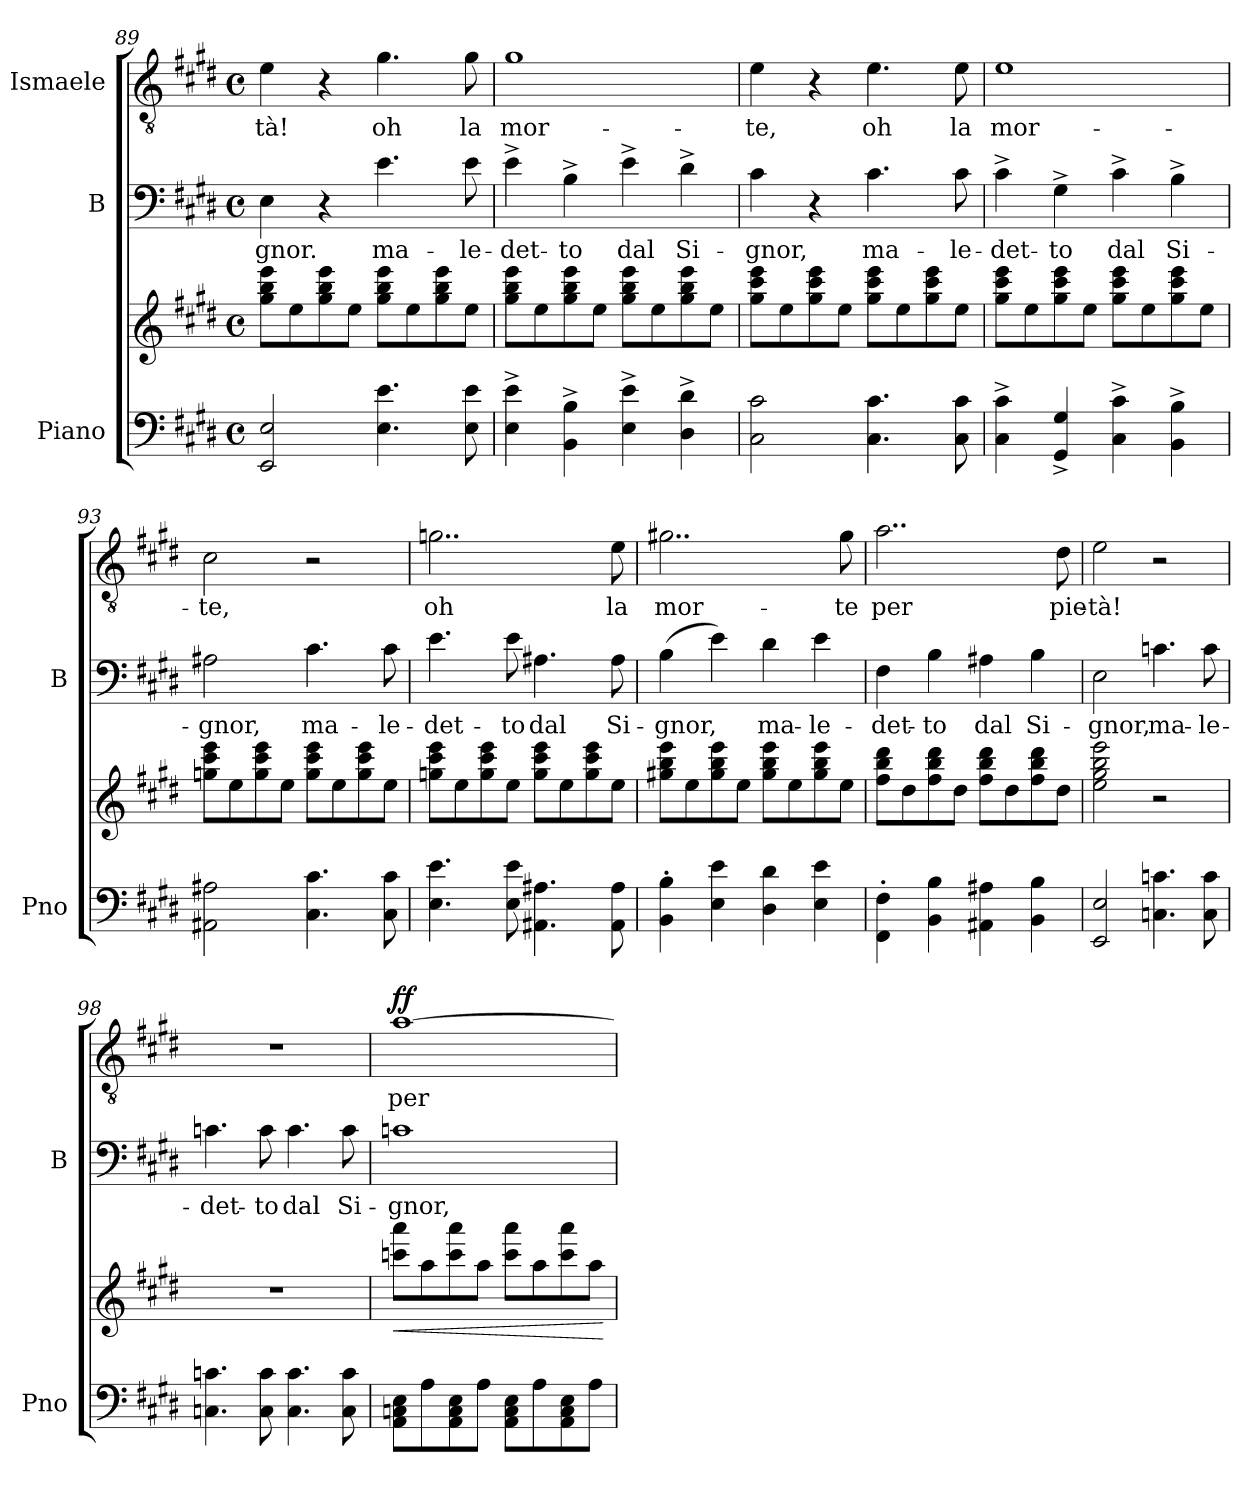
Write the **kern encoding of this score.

**kern	**kern	**dynam	**kern	**text	**kern	**text	**dynam
*part3	*part3	*part3	*part2	*part2	*part1	*part1	*part1
*staff4	*staff3	*staff3/4	*staff2	*staff2	*staff1	*staff1	*staff1
*I"Piano	*	*	*I"B	*	*I"Ismaele	*	*
*I'Pno	*	*	*I'B	*	*	*	*
*clefF4	*clefG2	*	*clefF4	*	*clefGv2	*	*
*k[f#c#g#d#]	*k[f#c#g#d#]	*	*k[f#c#g#d#]	*	*k[f#c#g#d#]	*	*
*M4/4	*M4/4	*	*M4/4	*	*M4/4	*	*
*met(c)	*met(c)	*	*met(c)	*	*met(c)	*	*
=89	=89	=89	=89	=89	=89	=89	=89
!	!	!	!	!LO:LY:b	!	!LO:LY:b	!
2EE/ 2E/	8gg#\ 8bb\ 8eee\L	.	4E\	-gnor.	4e\	-tà!	.
.	8ee\	.	.	.	.	.	.
.	8gg#\ 8bb\ 8eee\	.	4r	.	4r	.	.
.	8ee\J	.	.	.	.	.	.
!	!	!	!	!LO:LY:b	!	!LO:LY:b	!
4.E\ 4.e\	8gg#\ 8bb\ 8eee\L	.	4.e\	ma-	4.g#\	oh	.
.	8ee\	.	.	.	.	.	.
.	8gg#\ 8bb\ 8eee\	.	.	.	.	.	.
!	!	!	!	!LO:LY:b	!	!LO:LY:b	!
8E\ 8e\	8ee\J	.	8e\	-le-	8g#\	la	.
!!LO:LB:g=z
=90	=90	=90	=90	=90	=90	=90	=90
!	!	!	!	!LO:LY:b	!	!LO:LY:b	!
4E\^ 4e\^	8gg#\ 8bb\ 8eee\L	.	4e^\	-det-	1g#	mor-	.
.	8ee\	.	.	.	.	.	.
!	!	!	!	!LO:LY:b	!	!	!
4BB\^ 4B\^	8gg#\ 8bb\ 8eee\	.	4B^\	-to	.	.	.
.	8ee\J	.	.	.	.	.	.
!	!	!	!	!LO:LY:b	!	!	!
4E\^ 4e\^	8gg#\ 8bb\ 8eee\L	.	4e^\	dal	.	.	.
.	8ee\	.	.	.	.	.	.
!	!	!	!	!LO:LY:b	!	!	!
4D#\^ 4d#\^	8gg#\ 8bb\ 8eee\	.	4d#^\	Si-	.	.	.
.	8ee\J	.	.	.	.	.	.
=91	=91	=91	=91	=91	=91	=91	=91
!	!	!	!	!LO:LY:b	!	!LO:LY:b	!
2C#\ 2c#\	8gg#\ 8ccc#\ 8eee\L	.	4c#\	-gnor,	4e\	-te,	.
.	8ee\	.	.	.	.	.	.
.	8gg#\ 8ccc#\ 8eee\	.	4r	.	4r	.	.
.	8ee\J	.	.	.	.	.	.
!	!	!	!	!LO:LY:b	!	!LO:LY:b	!
4.C#\ 4.c#\	8gg#\ 8ccc#\ 8eee\L	.	4.c#\	ma-	4.e\	oh	.
.	8ee\	.	.	.	.	.	.
.	8gg#\ 8ccc#\ 8eee\	.	.	.	.	.	.
!	!	!	!	!LO:LY:b	!	!LO:LY:b	!
8C#\ 8c#\	8ee\J	.	8c#\	-le-	8e\	la	.
=92	=92	=92	=92	=92	=92	=92	=92
!	!	!	!	!LO:LY:b	!	!LO:LY:b	!
4C#\^ 4c#\^	8gg#\ 8ccc#\ 8eee\L	.	4c#^\	-det-	1e	mor-	.
.	8ee\	.	.	.	.	.	.
!	!	!	!	!LO:LY:b	!	!	!
4GG#/^ 4G#/^	8gg#\ 8ccc#\ 8eee\	.	4G#^\	-to	.	.	.
.	8ee\J	.	.	.	.	.	.
!	!	!	!	!LO:LY:b	!	!	!
4C#\^ 4c#\^	8gg#\ 8ccc#\ 8eee\L	.	4c#^\	dal	.	.	.
.	8ee\	.	.	.	.	.	.
!	!	!	!	!LO:LY:b	!	!	!
4BB\^ 4B\^	8gg#\ 8ccc#\ 8eee\	.	4B^\	Si-	.	.	.
.	8ee\J	.	.	.	.	.	.
=93	=93	=93	=93	=93	=93	=93	=93
!	!	!	!	!LO:LY:b	!	!LO:LY:b	!
2AA#X\ 2A#X\	8ggn\ 8ccc#\ 8eee\L	.	2A#X\	-gnor,	2c#\	-te,	.
.	8ee\	.	.	.	.	.	.
.	8gg\ 8ccc#\ 8eee\	.	.	.	.	.	.
.	8ee\J	.	.	.	.	.	.
!	!	!	!	!LO:LY:b	!	!	!
4.C#\ 4.c#\	8gg\ 8ccc#\ 8eee\L	.	4.c#\	ma-	2r	.	.
.	8ee\	.	.	.	.	.	.
.	8gg\ 8ccc#\ 8eee\	.	.	.	.	.	.
!	!	!	!	!LO:LY:b	!	!	!
8C#\ 8c#\	8ee\J	.	8c#\	-le-	.	.	.
!!LO:LB:g=z
=94	=94	=94	=94	=94	=94	=94	=94
!	!	!	!	!LO:LY:b	!	!LO:LY:b	!
4.E\ 4.e\	8ggn\ 8ccc#\ 8eee\L	.	4.e\	-det-	2..gn\	oh	.
.	8ee\	.	.	.	.	.	.
.	8gg\ 8ccc#\ 8eee\	.	.	.	.	.	.
!	!	!	!	!LO:LY:b	!	!	!
8E\ 8e\	8ee\J	.	8e\	-to	.	.	.
!	!	!	!	!LO:LY:b	!	!	!
4.AA#X\ 4.A#X\	8gg\ 8ccc#\ 8eee\L	.	4.A#X\	dal	.	.	.
.	8ee\	.	.	.	.	.	.
.	8gg\ 8ccc#\ 8eee\	.	.	.	.	.	.
!	!	!	!	!LO:LY:b	!	!LO:LY:b	!
8AA#\ 8A#\	8ee\J	.	8A#\	Si-	8e\	la	.
=95	=95	=95	=95	=95	=95	=95	=95
!	!	!	!	!LO:LY:b	!	!LO:LY:b	!
4BB\' 4B\'	8gg#X\ 8bb\ 8eee\L	.	(4B\	-gnor,	2..g#X\	mor-	.
.	8ee\	.	.	.	.	.	.
4E\ 4e\	8gg#\ 8bb\ 8eee\	.	4e\)	.	.	.	.
.	8ee\J	.	.	.	.	.	.
!	!	!	!	!LO:LY:b	!	!	!
4D#\ 4d#\	8gg#\ 8bb\ 8eee\L	.	4d#\	ma-	.	.	.
.	8ee\	.	.	.	.	.	.
!	!	!	!	!LO:LY:b	!	!	!
4E\ 4e\	8gg#\ 8bb\ 8eee\	.	4e\	-le-	.	.	.
!	!	!	!	!	!	!LO:LY:b	!
.	8ee\J	.	.	.	8g#\	-te	.
=96	=96	=96	=96	=96	=96	=96	=96
!	!	!	!	!LO:LY:b	!	!LO:LY:b	!
4FF#\' 4F#\'	8ff#\ 8bb\ 8ddd#\L	.	4F#\	-det-	2..a\	per	.
.	8dd#\	.	.	.	.	.	.
!	!	!	!	!LO:LY:b	!	!	!
4BB\ 4B\	8ff#\ 8bb\ 8ddd#\	.	4B\	-to	.	.	.
.	8dd#\J	.	.	.	.	.	.
!	!	!	!	!LO:LY:b	!	!	!
4AA#X\ 4A#X\	8ff#\ 8bb\ 8ddd#\L	.	4A#X\	dal	.	.	.
.	8dd#\	.	.	.	.	.	.
!	!	!	!	!LO:LY:b	!	!	!
4BB\ 4B\	8ff#\ 8bb\ 8ddd#\	.	4B\	Si-	.	.	.
!	!	!	!	!	!	!LO:LY:b	!
.	8dd#\J	.	.	.	8d#\	pie-	.
=97	=97	=97	=97	=97	=97	=97	=97
!	!	!	!	!LO:LY:b	!	!LO:LY:b	!
2EE/ 2E/	2ee\ 2gg#\ 2bb\ 2eee\	.	2E\	-gnor,	2e\	-tà!	.
!	!	!	!	!LO:LY:b	!	!	!
4.Cn\ 4.cn\	2r	.	4.cn\	ma-	2r	.	.
!	!	!	!	!LO:LY:b	!	!	!
8C\ 8c\	.	.	8c\	-le-	.	.	.
=98	=98	=98	=98	=98	=98	=98	=98
!	!	!	!	!LO:LY:b	!	!	!
4.Cn\ 4.cn\	1r	.	4.cn\	-det-	1r	.	.
!	!	!	!	!LO:LY:b	!	!	!
8C\ 8c\	.	.	8c\	-to	.	.	.
!	!	!	!	!LO:LY:b	!	!	!
4.C\ 4.c\	.	.	4.c\	dal	.	.	.
!	!	!	!	!LO:LY:b	!	!	!
8C\ 8c\	.	.	8c\	Si-	.	.	.
!!LO:PB:g=z
=99	=99	=99	=99	=99	=99	=99	=99
!	!	!LO:HP:b	!	!LO:LY:b	!	!LO:LY:b	!LO:DY:a
8AA\ 8Cn\ 8E\L	8cccn\ 8aaa\L	<	1cn	-gnor,	[1a	per	ff
8A\	8aa\	.	.	.	.	.	.
8AA\ 8C\ 8E\	8ccc\ 8aaa\	.	.	.	.	.	.
8A\J	8aa\J	.	.	.	.	.	.
8AA\ 8C\ 8E\L	8ccc\ 8aaa\L	.	.	.	.	.	.
8A\	8aa\	.	.	.	.	.	.
8AA\ 8C\ 8E\	8ccc\ 8aaa\	.	.	.	.	.	.
8A\J	8aa\J	.	.	.	.	.	.
.	.	[	.	.	.	.	.
=	=	=	=	=	=	=	=
*-	*-	*-	*-	*-	*-	*-	*-
